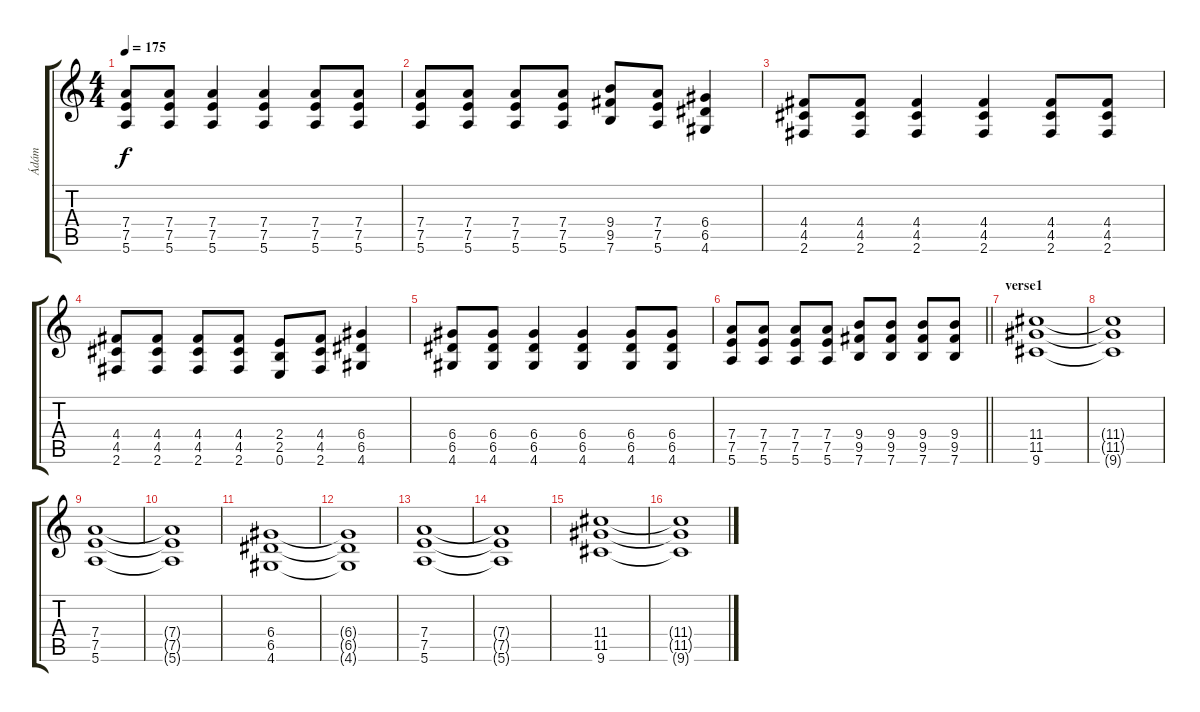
\track ("Ádám" "Ádám") {instrument distortionguitar}
\staff {score tabs}
\tuning (E4 B3 G3 D3 A2 E2) {hide}
\ts (4 4)
\tempo 175
\clef g2
\ks c
(7.4 7.5 5.6).8{dy f} (7.4 7.5 5.6).8 (7.4 7.5 5.6).4 (7.4 7.5 5.6).4 (7.4 7.5 5.6).8 (7.4 7.5 5.6).8 |
(7.4 7.5 5.6).8 (7.4 7.5 5.6).8 (7.4 7.5 5.6).8 (7.4 7.5 5.6).8 (9.4 9.5 7.6).8 (7.4 7.5 5.6).8 (6.4 6.5 4.6).4 |
(4.4 4.5 2.6).8 (4.4 4.5 2.6).8 (4.4 4.5 2.6).4 (4.4 4.5 2.6).4 (4.4 4.5 2.6).8 (4.4 4.5 2.6).8 |
(4.4 4.5 2.6).8 (4.4 4.5 2.6).8 (4.4 4.5 2.6).8 (4.4 4.5 2.6).8 (2.4 2.5 0.6).8 (4.4 4.5 2.6).8 (6.4 6.5 4.6).4 |
(6.4 6.5 4.6).8 (6.4 6.5 4.6).8 (6.4 6.5 4.6).4 (6.4 6.5 4.6).4 (6.4 6.5 4.6).8 (6.4 6.5 4.6).8 |
\barLineRight lightlight
(7.4 7.5 5.6).8 (7.4 7.5 5.6).8 (7.4 7.5 5.6).8 (7.4 7.5 5.6).8 (9.4 9.5 7.6).8 (9.4 9.5 7.6).8 (9.4 9.5 7.6).8 (9.4 9.5 7.6).8 |
\section ("" "verse1")
(11.4 11.5 9.6).1 |
(11.4{t} 11.5{t} 9.6{t}).1 |
(7.4 7.5 5.6).1 |
(7.4{t} 7.5{t} 5.6{t}).1 |
(6.4 6.5 4.6).1 |
(6.4{t} 6.5{t} 4.6{t}).1 |
(7.4 7.5 5.6).1 |
(7.4{t} 7.5{t} 5.6{t}).1 |
(11.4 11.5 9.6).1 |
(11.4{t} 11.5{t} 9.6{t}).1
